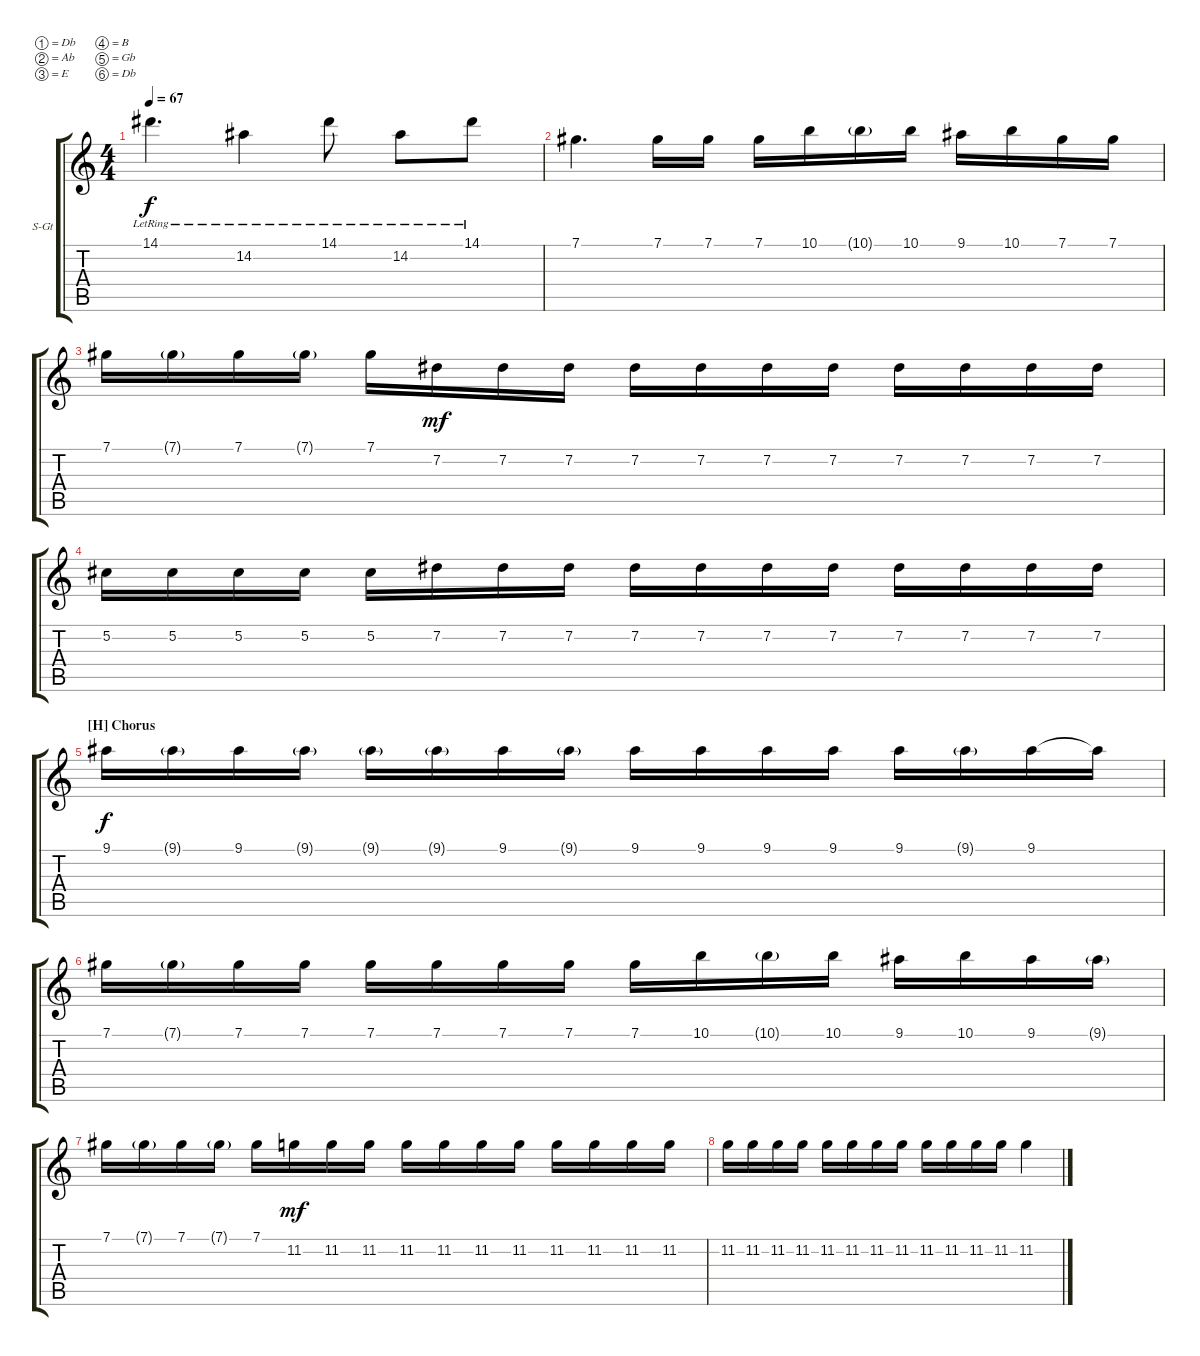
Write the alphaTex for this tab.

\defaultSystemsLayout 4
\bracketExtendMode groupsimilarinstruments
\firstSystemTrackNameOrientation horizontal
\otherSystemsTrackNameOrientation horizontal
\track ("Howerdell (Acousitc)" "S-Gt") {instrument acousticguitarsteel}
\staff {score tabs}
\tuning (Db4 Ab3 E3 B2 Gb2 Db2)
\ts (4 4)
\tempo 67
\clef g2
\ks c
14.1{lr}.4{d dy f} 14.2{lr}.4 14.1{lr}.8 14.2{lr}.8 14.1{lr}.8 |
7.1.4{d} 7.1.16 7.1.16 7.1.16 10.1.16 10.1{g}.16 10.1.16 9.1.16 10.1.16 7.1.16 7.1.16 |
7.1.16 7.1{g}.16 7.1.16 7.1{g}.16 7.1.16 7.2.16{dy mf} 7.2.16 7.2.16 7.2.16 7.2.16 7.2.16 7.2.16 7.2.16 7.2.16 7.2.16 7.2.16 |
5.2.16 5.2.16 5.2.16 5.2.16 5.2.16 7.2.16 7.2.16 7.2.16 7.2.16 7.2.16 7.2.16 7.2.16 7.2.16 7.2.16 7.2.16 7.2.16 |
\section ("H" "Chorus")
9.1.16{dy f} 9.1{g}.16 9.1.16 9.1{g}.16 9.1{g}.16 9.1{g}.16 9.1.16 9.1{g}.16 9.1.16 9.1.16 9.1.16 9.1.16 9.1.16 9.1{g}.16 9.1.16 9.1{t}.16 |
7.1.16 7.1{g}.16 7.1.16 7.1.16 7.1.16 7.1.16 7.1.16 7.1.16 7.1.16 10.1.16 10.1{g}.16 10.1.16 9.1.16 10.1.16 9.1.16 9.1{g}.16 |
7.1.16 7.1{g}.16 7.1.16 7.1{g}.16 7.1.16 11.2.16{dy mf} 11.2.16 11.2.16 11.2.16 11.2.16 11.2.16 11.2.16 11.2.16 11.2.16 11.2.16 11.2.16 |
11.2.16 11.2.16 11.2.16 11.2.16 11.2.16 11.2.16 11.2.16 11.2.16 11.2.16 11.2.16 11.2.16 11.2.16 11.2.4
